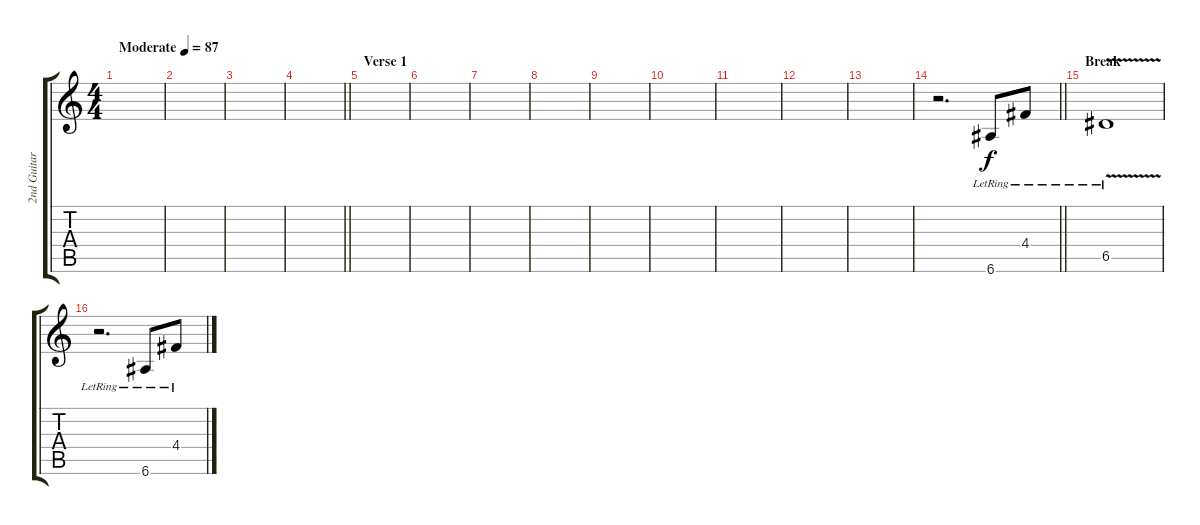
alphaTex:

\track ("2nd Guitar (tremolo fx)" "2nd Guitar") {instrument electricguitarclean}
\staff {score tabs}
\tuning (E4 B3 G3 D3 A2 E2) {hide}
\ts (4 4)
\tempo (87 "Moderate")
\clef g2
\ks c
|
|
|
\barLineRight lightlight
|
\section ("" "Verse 1")
|
|
|
|
|
|
|
|
|
\barLineRight lightlight
r.2{d} 6.6{lr}.8 4.4{lr}.8 |
\section ("" "Break")
6.5{v lr}.1 |
r.2{d} 6.6{lr}.8 4.4{lr}.8
